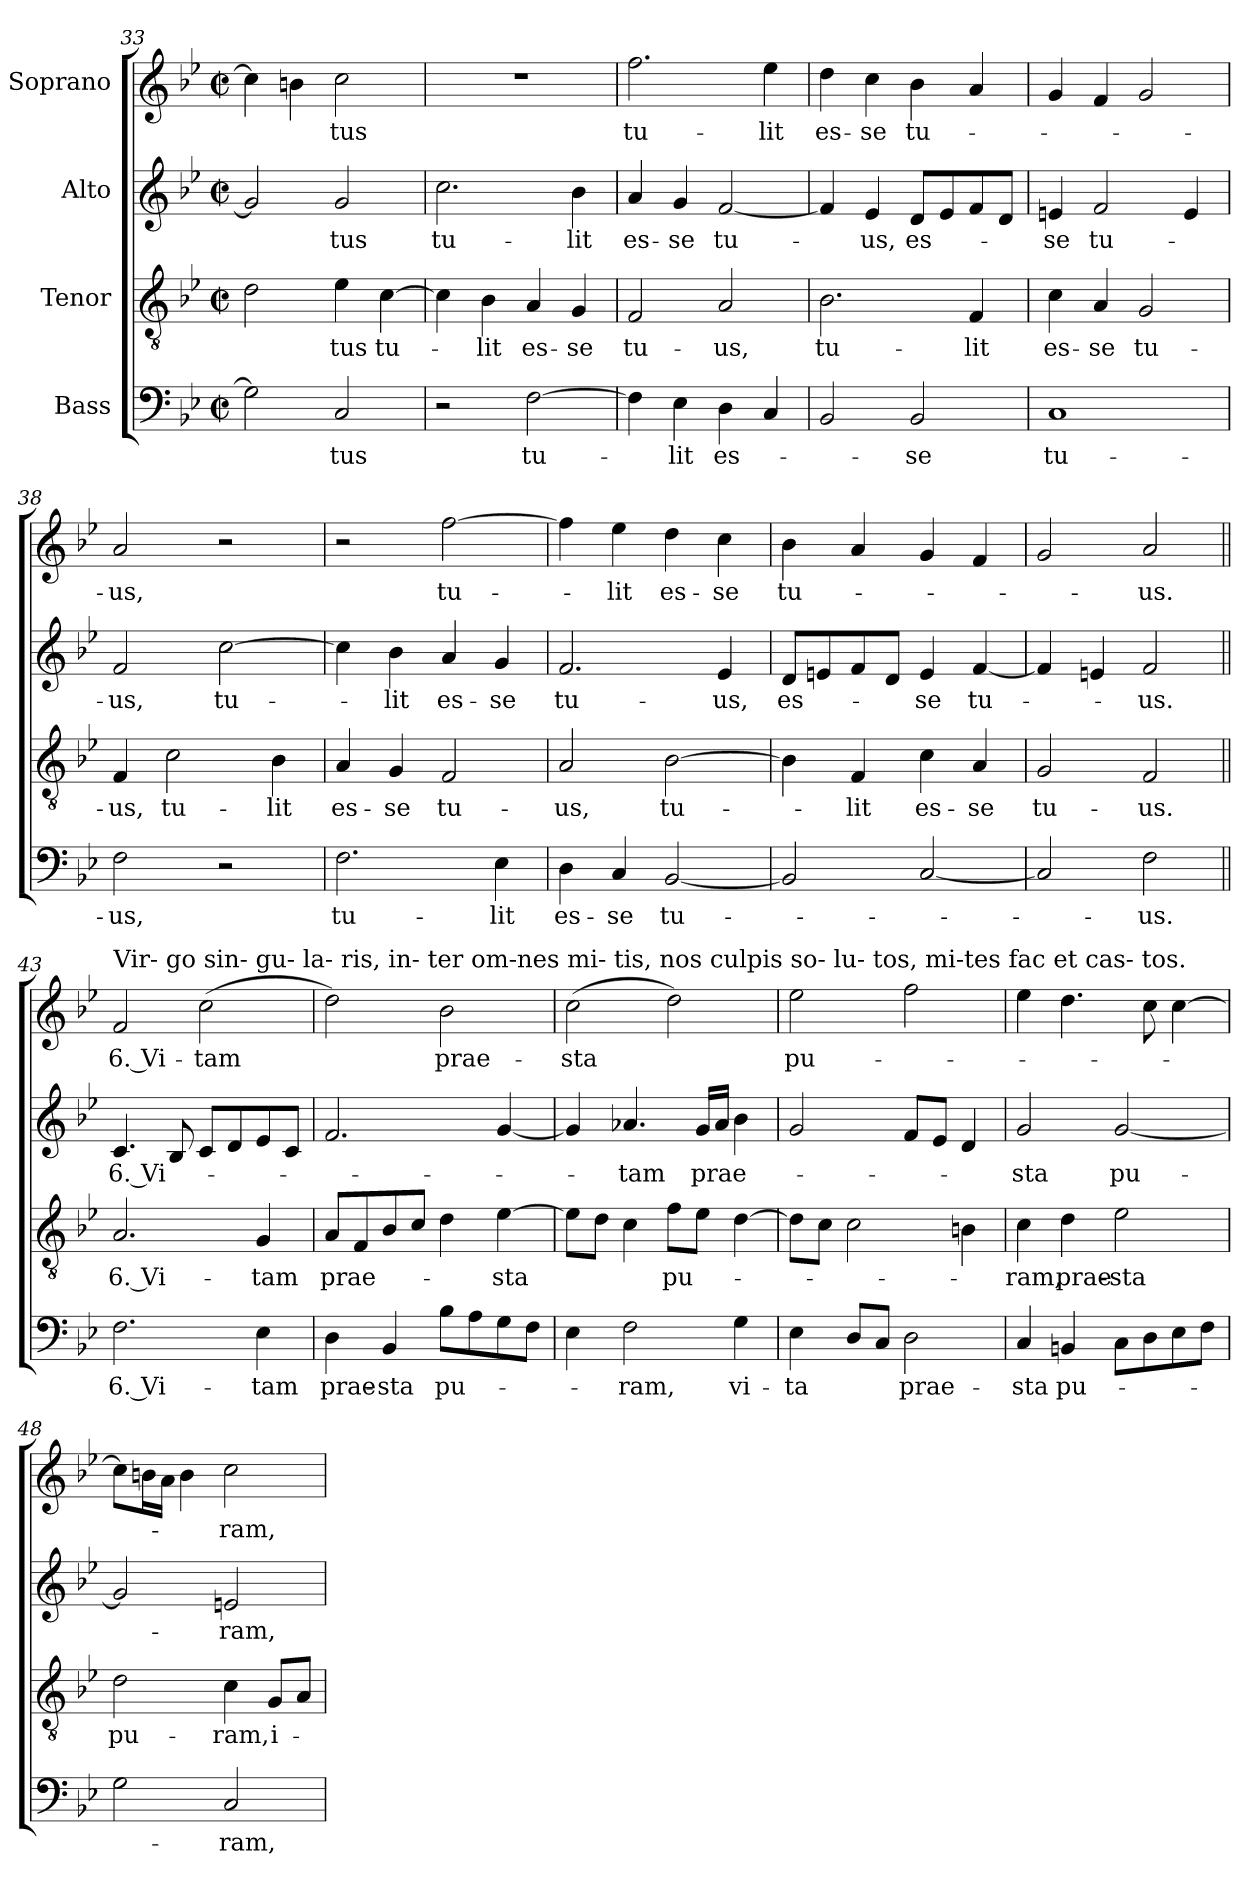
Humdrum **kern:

**kern	**text	**kern	**text	**kern	**text	**kern	**text
*part4	*part4	*part3	*part3	*part2	*part2	*part1	*part1
*staff4	*staff4	*staff3	*staff3	*staff2	*staff2	*staff1	*staff1
*I"Bass	*	*I"Tenor	*	*I"Alto	*	*I"Soprano	*
*clefF4	*	*clefGv2	*	*clefG2	*	*clefG2	*
*k[b-e-]	*	*k[b-e-]	*	*k[b-e-]	*	*k[b-e-]	*
*B-:	*	*B-:	*	*B-:	*	*B-:	*
*M2/2	*	*M2/2	*	*M2/2	*	*M2/2	*
*met(c|)	*	*met(c|)	*	*met(c|)	*	*met(c|)	*
=33	=33	=33	=33	=33	=33	=33	=33
2G\]	.	2d\	.	2g/]	.	4cc\]	.
.	.	.	.	.	.	4bn\	.
!	!LO:LY:b	!	!LO:LY:b	!	!LO:LY:b	!	!LO:LY:b
2C/	-tus	4e-\	-tus	2g/	-tus	2cc\	-tus
!	!	!	!LO:LY:b	!	!	!	!
.	.	[4c\	tu-	.	.	.	.
=34	=34	=34	=34	=34	=34	=34	=34
!	!	!	!	!	!LO:LY:b	!	!
2r	.	4c\]	.	2.cc\	tu-	1r	.
!	!	!	!LO:LY:b	!	!	!	!
.	.	4B-\	-lit	.	.	.	.
!	!LO:LY:b	!	!LO:LY:b	!	!	!	!
[2F\	tu-	4A/	es-	.	.	.	.
!	!	!	!LO:LY:b	!	!LO:LY:b	!	!
.	.	4G/	-se	4b-\	-lit	.	.
=35	=35	=35	=35	=35	=35	=35	=35
!	!	!	!LO:LY:b	!	!LO:LY:b	!	!LO:LY:b
4F\]	.	2F/	tu-	4a/	es-	2.ff\	tu-
!	!LO:LY:b	!	!	!	!LO:LY:b	!	!
4E-\	-lit	.	.	4g/	-se	.	.
!	!LO:LY:b	!	!LO:LY:b	!	!LO:LY:b	!	!
4D\	es-	2A/	-us,	[2f/	tu-	.	.
!	!	!	!	!	!	!	!LO:LY:b
4C/	.	.	.	.	.	4ee-\	-lit
=36	=36	=36	=36	=36	=36	=36	=36
!	!	!	!LO:LY:b	!	!	!	!LO:LY:b
2BB-/	.	2.B-\	tu-	4f/]	.	4dd\	es-
!	!	!	!	!	!LO:LY:b	!	!LO:LY:b
.	.	.	.	4e-/	-us,	4cc\	-se
!	!LO:LY:b	!	!	!	!LO:LY:b	!	!LO:LY:b
2BB-/	-se	.	.	8d/L	es-	4b-\	tu-
.	.	.	.	8e-/	.	.	.
!	!	!	!LO:LY:b	!	!	!	!
.	.	4F/	-lit	8f/	.	4a/	.
.	.	.	.	8d/J	.	.	.
!!LO:PB:g=z
=37	=37	=37	=37	=37	=37	=37	=37
!	!LO:LY:b	!	!LO:LY:b	!	!LO:LY:b	!	!
1C	tu-	4c\	es-	4en/	-se	4g/	.
!	!	!	!LO:LY:b	!	!LO:LY:b	!	!
.	.	4A/	-se	2f/	tu-	4f/	.
!	!	!	!LO:LY:b	!	!	!	!
.	.	2G/	tu-	.	.	2g/	.
.	.	.	.	4e/	.	.	.
=38	=38	=38	=38	=38	=38	=38	=38
!	!LO:LY:b	!	!LO:LY:b	!	!LO:LY:b	!	!LO:LY:b
2F\	-us,	4F/	-us,	2f/	-us,	2a/	-us,
!	!	!	!LO:LY:b	!	!	!	!
.	.	2c\	tu-	.	.	.	.
!	!	!	!	!	!LO:LY:b	!	!
2r	.	.	.	[2cc\	tu-	2r	.
!	!	!	!LO:LY:b	!	!	!	!
.	.	4B-\	-lit	.	.	.	.
=39	=39	=39	=39	=39	=39	=39	=39
!	!LO:LY:b	!	!LO:LY:b	!	!	!	!
2.F\	tu-	4A/	es-	4cc\]	.	2r	.
!	!	!	!LO:LY:b	!	!LO:LY:b	!	!
.	.	4G/	-se	4b-\	-lit	.	.
!	!	!	!LO:LY:b	!	!LO:LY:b	!	!LO:LY:b
.	.	2F/	tu-	4a/	es-	[2ff\	tu-
!	!LO:LY:b	!	!	!	!LO:LY:b	!	!
4E-\	-lit	.	.	4g/	-se	.	.
=40	=40	=40	=40	=40	=40	=40	=40
!	!LO:LY:b	!	!LO:LY:b	!	!LO:LY:b	!	!
4D\	es-	2A/	-us,	2.f/	tu-	4ff\]	.
!	!LO:LY:b	!	!	!	!	!	!LO:LY:b
4C/	-se	.	.	.	.	4ee-\	-lit
!	!LO:LY:b	!	!LO:LY:b	!	!	!	!LO:LY:b
[2BB-/	tu-	[2B-\	tu-	.	.	4dd\	es-
!	!	!	!	!	!LO:LY:b	!	!LO:LY:b
.	.	.	.	4e-/	-us,	4cc\	-se
=41	=41	=41	=41	=41	=41	=41	=41
!	!	!	!	!	!LO:LY:b	!	!LO:LY:b
2BB-/]	.	4B-\]	.	8d/L	es-	4b-\	tu-
.	.	.	.	8en/	.	.	.
!	!	!	!LO:LY:b	!	!	!	!
.	.	4F/	-lit	8f/	.	4a/	.
.	.	.	.	8d/J	.	.	.
!	!	!	!LO:LY:b	!	!LO:LY:b	!	!
[2C/	.	4c\	es-	4e/	-se	4g/	.
!	!	!	!LO:LY:b	!	!LO:LY:b	!	!
.	.	4A/	-se	[4f/	tu-	4f/	.
=42	=42	=42	=42	=42	=42	=42	=42
!	!	!	!LO:LY:b	!	!	!	!
2C/]	.	2G/	tu-	4f/]	.	2g/	.
.	.	.	.	4en/	.	.	.
!	!LO:LY:b	!	!LO:LY:b	!	!LO:LY:b	!	!LO:LY:b
2F\	-us.	2F/	-us.	2f/	-us.	2a/	-us.
!!LO:LB:g=z
=43||	=43||	=43||	=43||	=43||	=43||	=43||	=43||
!	!	!	!	!	!	!LO:TX:a:t=Vir- go  sin- gu- la- ris,           in-  ter  om-nes   mi- tis,      nos culpis  so- lu- tos,        mi-tes   fac  et  cas- tos.	!
!	!LO:LY:b	!	!LO:LY:b	!	!LO:LY:b	!	!LO:LY:b
2.F\	6. Vi-	2.A/	6. Vi-	4.c/	6. Vi-	2f/	6. Vi-
.	.	.	.	8B-/	.	.	.
!	!	!	!	!	!	!	!LO:LY:b
.	.	.	.	8c/L	.	(>2cc\	-tam
.	.	.	.	8d/	.	.	.
!	!LO:LY:b	!	!LO:LY:b	!	!	!	!
4E-\	-tam	4G/	-tam	8e-/	.	.	.
.	.	.	.	8c/J	.	.	.
=44	=44	=44	=44	=44	=44	=44	=44
!	!LO:LY:b	!	!LO:LY:b	!	!	!	!
4D\	prae-	8A/L	prae-	2.f/	.	2dd\)	.
.	.	8F/	.	.	.	.	.
!	!LO:LY:b	!	!	!	!	!	!
4BB-/	-sta	8B-/	.	.	.	.	.
.	.	8c/J	.	.	.	.	.
!	!LO:LY:b	!	!	!	!	!	!LO:LY:b
8B-\L	pu-	4d\	.	.	.	2b-\	prae-
8A\	.	.	.	.	.	.	.
!	!	!	!LO:LY:b	!	!	!	!
8G\	.	[4e-\	-sta	[4g/	.	.	.
8F\J	.	.	.	.	.	.	.
=45	=45	=45	=45	=45	=45	=45	=45
!	!	!	!	!	!	!	!LO:LY:b
4E-\	.	8e-\L]	.	4g/]	.	(>2cc\	-sta
.	.	8d\J	.	.	.	.	.
!	!LO:LY:b	!	!	!	!LO:LY:b	!	!
2F\	-ram,	4c\	.	4.a-X/	-tam	.	.
!	!	!	!LO:LY:b	!	!	!	!
.	.	8f\L	pu-	.	.	2dd\)	.
!	!	!	!	!	!LO:LY:b	!	!
.	.	8e-\J	.	16g/LL	prae-	.	.
.	.	.	.	16a-/JJ	.	.	.
!	!LO:LY:b	!	!	!	!	!	!
4G\	vi-	[4d\	.	4b-\	.	.	.
=46	=46	=46	=46	=46	=46	=46	=46
!	!LO:LY:b	!	!	!	!	!	!LO:LY:b
4E-\	-ta	8d\L]	.	2g/	.	2ee-\	pu-
.	.	8c\J	.	.	.	.	.
8D/L	.	2c\	.	.	.	.	.
8C/J	.	.	.	.	.	.	.
!	!LO:LY:b	!	!	!	!	!	!
2D\	prae-	.	.	8f/L	.	2ff\	.
.	.	.	.	8e-/J	.	.	.
.	.	4Bn\	.	4d/	.	.	.
=47	=47	=47	=47	=47	=47	=47	=47
!	!LO:LY:b	!	!LO:LY:b	!	!LO:LY:b	!	!
4C/	-sta	4c\	-ram,	2g/	-sta	4ee-\	.
!	!LO:LY:b	!	!LO:LY:b	!	!	!	!
4BBn/	pu-	4d\	prae-	.	.	4.dd\	.
!	!	!	!LO:LY:b	!	!LO:LY:b	!	!
8C\L	.	2e-\	-sta	[2g/	pu-	.	.
8D\	.	.	.	.	.	8cc\	.
8E-\	.	.	.	.	.	[4cc\	.
8F\J	.	.	.	.	.	.	.
!!LO:PB:g=z
=48	=48	=48	=48	=48	=48	=48	=48
!	!	!	!LO:LY:b	!	!	!	!
2G\	.	2d\	pu-	2g/]	.	8cc\L]	.
.	.	.	.	.	.	16bn\L	.
.	.	.	.	.	.	16a\JJ	.
.	.	.	.	.	.	4b\	.
!	!LO:LY:b	!	!LO:LY:b	!	!LO:LY:b	!	!LO:LY:b
2C/	-ram,	4c\	-ram,	2en/	-ram,	2cc\	-ram,
!	!	!	!LO:LY:b	!	!	!	!
.	.	8G/L	i-	.	.	.	.
.	.	8A/J	.	.	.	.	.
=	=	=	=	=	=	=	=
*-	*-	*-	*-	*-	*-	*-	*-
